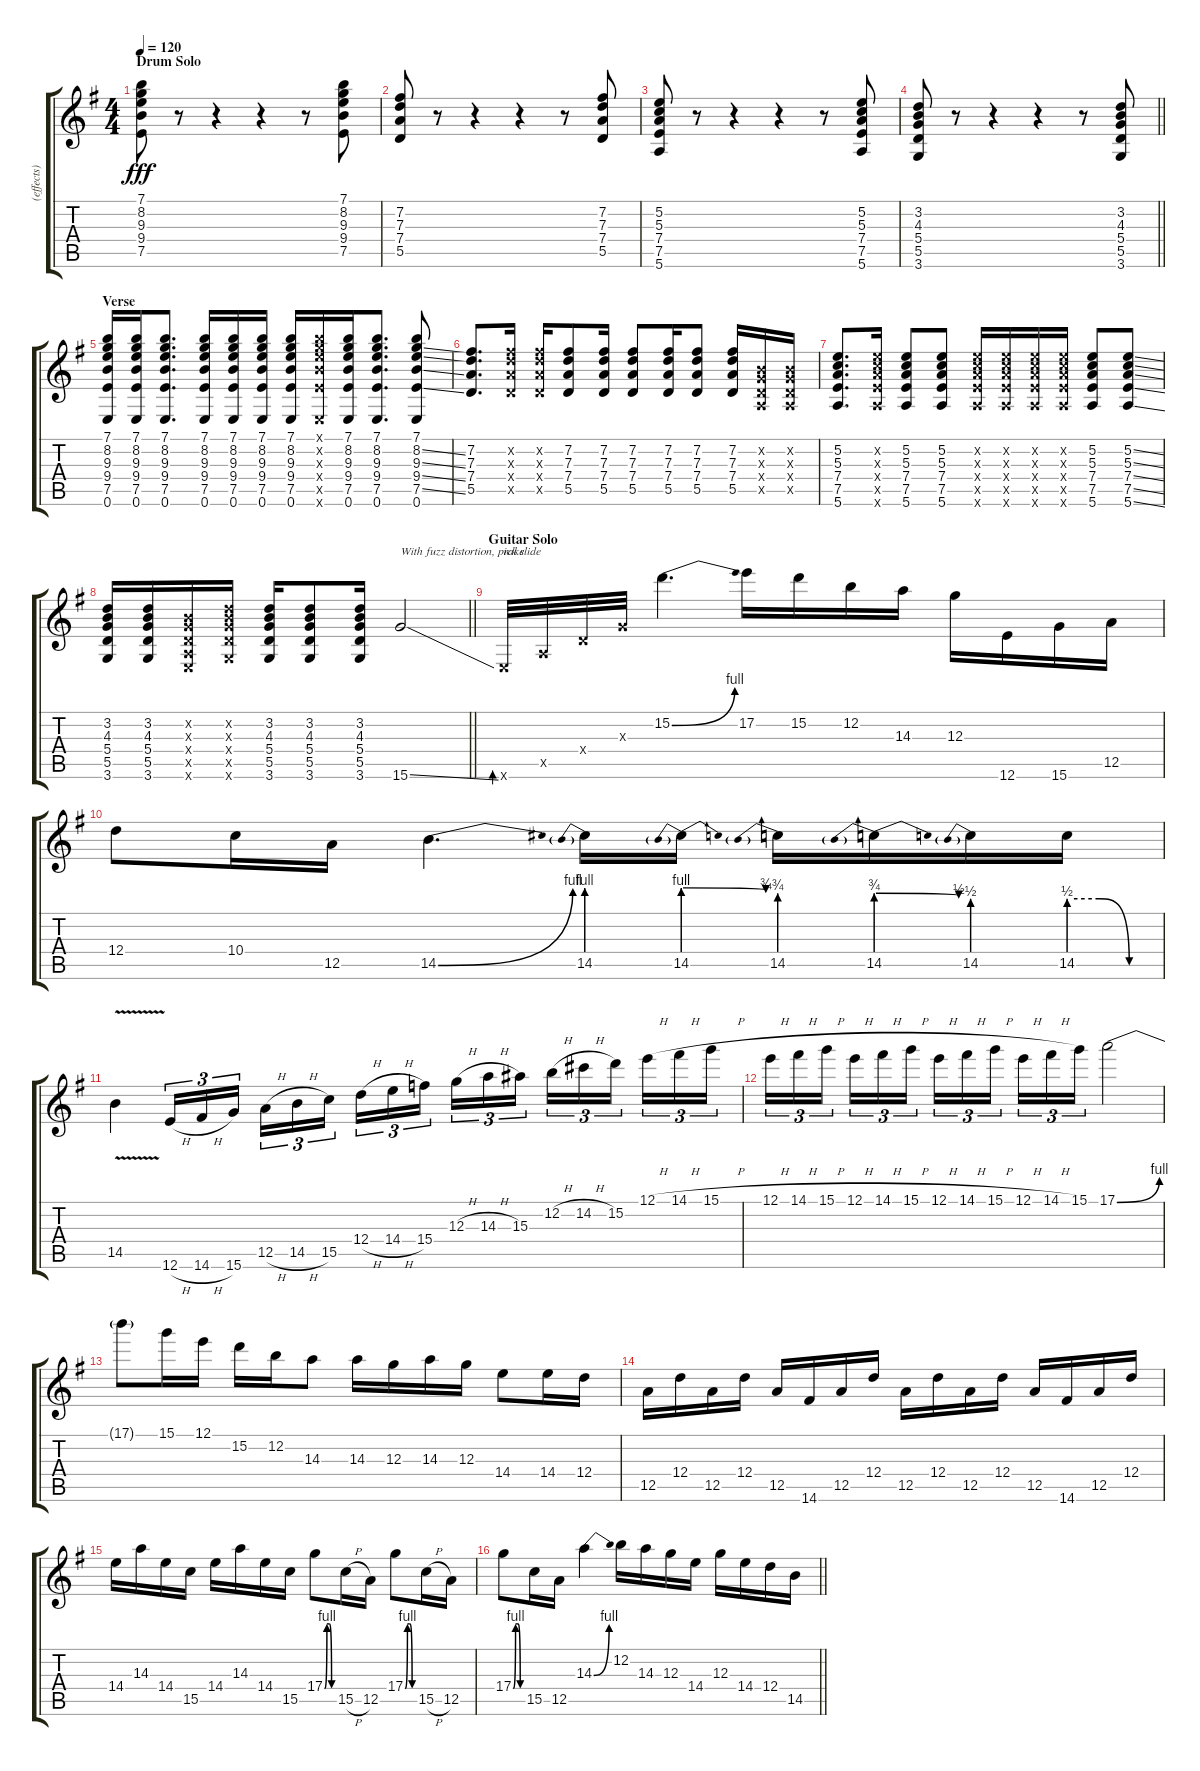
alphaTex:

\track ("(effects)" "(effects)") {instrument overdrivenguitar}
\staff {score tabs}
\tuning (E4 B3 G3 D3 A2 E2) {hide}
\ts (4 4)
\section ("" "Drum Solo")
\tempo 120
\clef g2
\ks eminor
(7.1 8.2 9.3 9.4 7.5).8{dy fff} r.8 r.4 r.4 r.8 (7.1 8.2 9.3 9.4 7.5).8 |
(7.2 7.3 7.4 5.5).8 r.8 r.4 r.4 r.8 (7.2 7.3 7.4 5.5).8 |
(5.2 5.3 7.4 7.5 5.6).8 r.8 r.4 r.4 r.8 (5.2 5.3 7.4 7.5 5.6).8 |
\barLineRight lightlight
(3.2 4.3 5.4 5.5 3.6).8 r.8 r.4 r.4 r.8 (3.2 4.3 5.4 5.5 3.6).8 |
\section ("" "Verse")
(7.1 8.2 9.3 9.4 7.5 0.6).16 (7.1 8.2 9.3 9.4 7.5 0.6).16 (7.1 8.2 9.3 9.4 7.5 0.6).8{d} (7.1 8.2 9.3 9.4 7.5 0.6).16 (7.1 8.2 9.3 9.4 7.5 0.6).16 (7.1 8.2 9.3 9.4 7.5 0.6).16 (7.1 8.2 9.3 9.4 7.5 0.6).16 (7.1{x} 8.2{x} 9.3{x} 9.4{x} 7.5{x} 0.6{x}).16 (7.1 8.2 9.3 9.4 7.5 0.6).16 (7.1 8.2 9.3 9.4 7.5 0.6).8{d} (7.1 8.2{ss} 9.3{ss} 9.4{ss} 7.5{ss} 0.6).8 |
(7.2 7.3 7.4 5.5).8{d} (7.2{x} 7.3{x} 7.4{x} 5.5{x}).16 (7.2{x} 7.3{x} 7.4{x} 5.5{x}).16 (7.2 7.3 7.4 5.5).8 (7.2 7.3 7.4 5.5).16 (7.2 7.3 7.4 5.5).8 (7.2 7.3 7.4 5.5).16 (7.2 7.3 7.4 5.5).8 (7.2 7.3 7.4 5.5).16 (0.2{x} 0.3{x} 0.4{x} 0.5{x}).16 (0.2{x} 0.3{x} 0.4{x} 0.5{x}).16 |
(5.2 5.3 7.4 7.5 5.6).8{d} (5.2{x} 5.3{x} 7.4{x} 7.5{x} 5.6{x}).16 (5.2 5.3 7.4 7.5 5.6).8 (5.2 5.3 7.4 7.5 5.6).8 (5.2{x} 5.3{x} 7.4{x} 7.5{x} 5.6{x}).16 (5.2{x} 5.3{x} 7.4{x} 7.5{x} 5.6{x}).16 (5.2{x} 5.3{x} 7.4{x} 7.5{x} 5.6{x}).16 (5.2{x} 5.3{x} 7.4{x} 7.5{x} 5.6{x}).16 (5.2 5.3 7.4 7.5 5.6).8 (5.2{ss} 5.3{ss} 7.4{ss} 7.5{ss} 5.6{ss}).8 |
\barLineRight lightlight
(3.2 4.3 5.4 5.5 3.6).16 (3.2 4.3 5.4 5.5 3.6).16 (0.2{x} 0.3{x} 0.4{x} 0.5{x} 0.6{x}).16 (3.2{x} 4.3{x} 5.4{x} 5.5{x} 3.6{x}).16 (3.2 4.3 5.4 5.5 3.6).16 (3.2 4.3 5.4 5.5 3.6).8 (3.2 4.3 5.4 5.5 3.6).16 15.6{ss}.2{txt "With fuzz distortion, pick slide" volume 16 instrument overdrivenguitar} |
\section ("" "Guitar Solo")
0.6{x}.32{bd 60 txt "rake" volume 16} 0.5{x}.32 0.4{x}.32 0.3{x}.32 15.2{be (bend 0 0 60 4)}.4{d} 17.2.16 15.2.16 12.2.16 14.3.16 12.3.16 12.6.16 15.6.16 12.5.16 |
12.4.8 10.4.16 12.5.16 14.5{be (bend 0 0 60 4)}.4{d} 14.5{be (prebend 0 4 60 4)}.16 14.5{be (prebendrelease 0 4 60 3)}.16 14.5{be (prebend 0 3 60 3)}.16 14.5{be (prebendrelease 0 3 60 2)}.16 14.5{be (prebend 0 2 60 2)}.16 14.5{be (custom 0 2 20 2 40 0 60 0)}.16 |
14.5{v}.4 12.6{h}.16{tu (3 2)} 14.6{h}.16{tu (3 2)} 15.6.16{tu (3 2) beam splitsecondary} 12.5{h}.16{tu (3 2)} 14.5{h}.16{tu (3 2)} 15.5.16{tu (3 2)} 12.4{h}.16{tu (3 2)} 14.4{h}.16{tu (3 2)} 15.4.16{tu (3 2) beam splitsecondary} 12.3{h}.16{tu (3 2)} 14.3{h}.16{tu (3 2)} 15.3.16{tu (3 2)} 12.2{h}.16{tu (3 2)} 14.2{h}.16{tu (3 2)} 15.2.16{tu (3 2) beam splitsecondary} 12.1{h}.16{tu (3 2)} 14.1{h}.16{tu (3 2)} 15.1{h}.16{tu (3 2)} |
12.1{h}.16{tu (3 2)} 14.1{h}.16{tu (3 2)} 15.1{h}.16{tu (3 2) beam splitsecondary} 12.1{h}.16{tu (3 2)} 14.1{h}.16{tu (3 2)} 15.1{h}.16{tu (3 2)} 12.1{h}.16{tu (3 2)} 14.1{h}.16{tu (3 2)} 15.1{h}.16{tu (3 2) beam splitsecondary} 12.1{h}.16{tu (3 2)} 14.1{h}.16{tu (3 2)} 15.1.16{tu (3 2)} 17.1{be (bend 0 0 60 4)}.2 |
17.1{t}.8 15.1.16 12.1.16 15.2.16 12.2.16 14.3.8 14.3.16 12.3.16 14.3.16 12.3.16 14.4.8 14.4.16 12.4.16 |
12.5.16 12.4.16 12.5.16 12.4.16 12.5.16 14.6.16 12.5.16 12.4.16 12.5.16 12.4.16 12.5.16 12.4.16 12.5.16 14.6.16 12.5.16 12.4.16 |
14.4.16 14.3.16 14.4.16 15.5.16 14.4.16 14.3.16 14.4.16 15.5.16 17.4{be (custom 0 0 15 4 30 4 45 0 60 0)}.8 15.5{h}.16 12.5.16 17.4{be (custom 0 0 15 4 30 4 45 0 60 0)}.8 15.5{h}.16 12.5.16 |
\barLineRight lightlight
17.4{be (custom 0 0 15 4 30 4 45 0 60 0)}.8 15.5.16 12.5.16 14.3{be (bend 0 0 60 4)}.4 12.2.16 14.3.16 12.3.16 14.4.16 12.3.16 14.4.16 12.4.16 14.5.16
